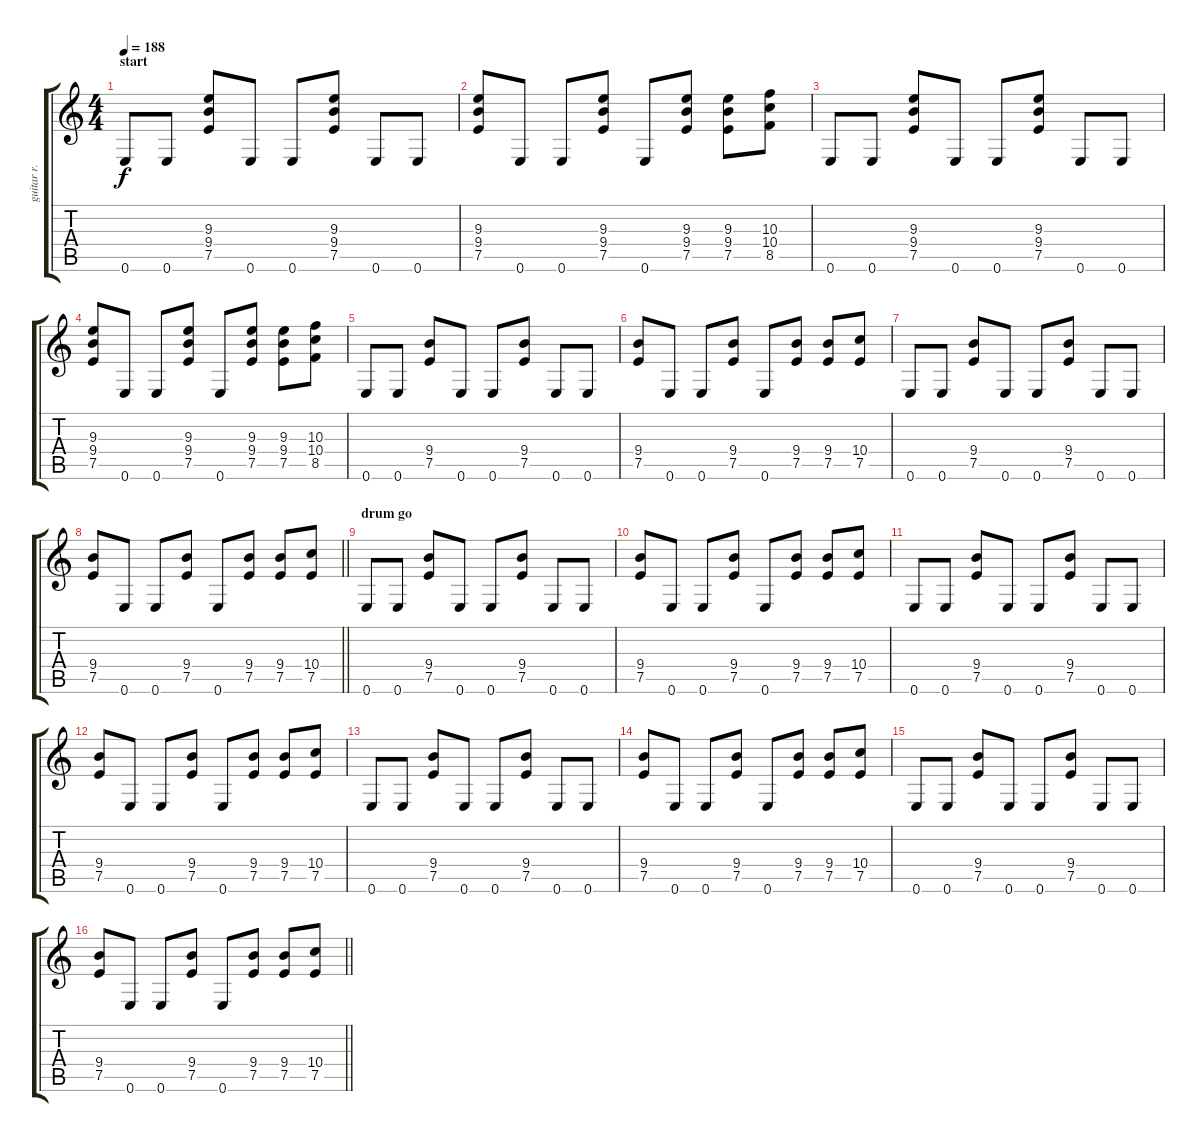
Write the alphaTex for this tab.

\track ("guitar r." "guitar r.") {instrument distortionguitar}
\staff {score tabs}
\tuning (E4 B3 G3 D3 A2 E2) {hide}
\ts (4 4)
\section ("" "start")
\tempo 188
\clef g2
\ks c
0.6.8{dy f instrument distortionguitar} 0.6.8 (9.3 9.4 7.5).8 0.6.8 0.6.8 (9.3 9.4 7.5).8 0.6.8 0.6.8 |
(9.3 9.4 7.5).8 0.6.8 0.6.8 (9.3 9.4 7.5).8 0.6.8 (9.3 9.4 7.5).8 (9.3 9.4 7.5).8 (10.3 10.4 8.5).8 |
0.6.8 0.6.8 (9.3 9.4 7.5).8 0.6.8 0.6.8 (9.3 9.4 7.5).8 0.6.8 0.6.8 |
(9.3 9.4 7.5).8 0.6.8 0.6.8 (9.3 9.4 7.5).8 0.6.8 (9.3 9.4 7.5).8 (9.3 9.4 7.5).8 (10.3 10.4 8.5).8 |
0.6.8 0.6.8 (9.4 7.5).8 0.6.8 0.6.8 (9.4 7.5).8 0.6.8 0.6.8 |
(9.4 7.5).8 0.6.8 0.6.8 (9.4 7.5).8 0.6.8 (9.4 7.5).8 (9.4 7.5).8 (10.4 7.5).8 |
0.6.8 0.6.8 (9.4 7.5).8 0.6.8 0.6.8 (9.4 7.5).8 0.6.8 0.6.8 |
\barLineRight lightlight
(9.4 7.5).8 0.6.8 0.6.8 (9.4 7.5).8 0.6.8 (9.4 7.5).8 (9.4 7.5).8 (10.4 7.5).8 |
\section ("" "drum go")
0.6.8 0.6.8 (9.4 7.5).8 0.6.8 0.6.8 (9.4 7.5).8 0.6.8 0.6.8 |
(9.4 7.5).8 0.6.8 0.6.8 (9.4 7.5).8 0.6.8 (9.4 7.5).8 (9.4 7.5).8 (10.4 7.5).8 |
0.6.8 0.6.8 (9.4 7.5).8 0.6.8 0.6.8 (9.4 7.5).8 0.6.8 0.6.8 |
(9.4 7.5).8 0.6.8 0.6.8 (9.4 7.5).8 0.6.8 (9.4 7.5).8 (9.4 7.5).8 (10.4 7.5).8 |
0.6.8 0.6.8 (9.4 7.5).8 0.6.8 0.6.8 (9.4 7.5).8 0.6.8 0.6.8 |
(9.4 7.5).8 0.6.8 0.6.8 (9.4 7.5).8 0.6.8 (9.4 7.5).8 (9.4 7.5).8 (10.4 7.5).8 |
0.6.8 0.6.8 (9.4 7.5).8 0.6.8 0.6.8 (9.4 7.5).8 0.6.8 0.6.8 |
\barLineRight lightlight
(9.4 7.5).8 0.6.8 0.6.8 (9.4 7.5).8 0.6.8 (9.4 7.5).8 (9.4 7.5).8 (10.4 7.5).8
